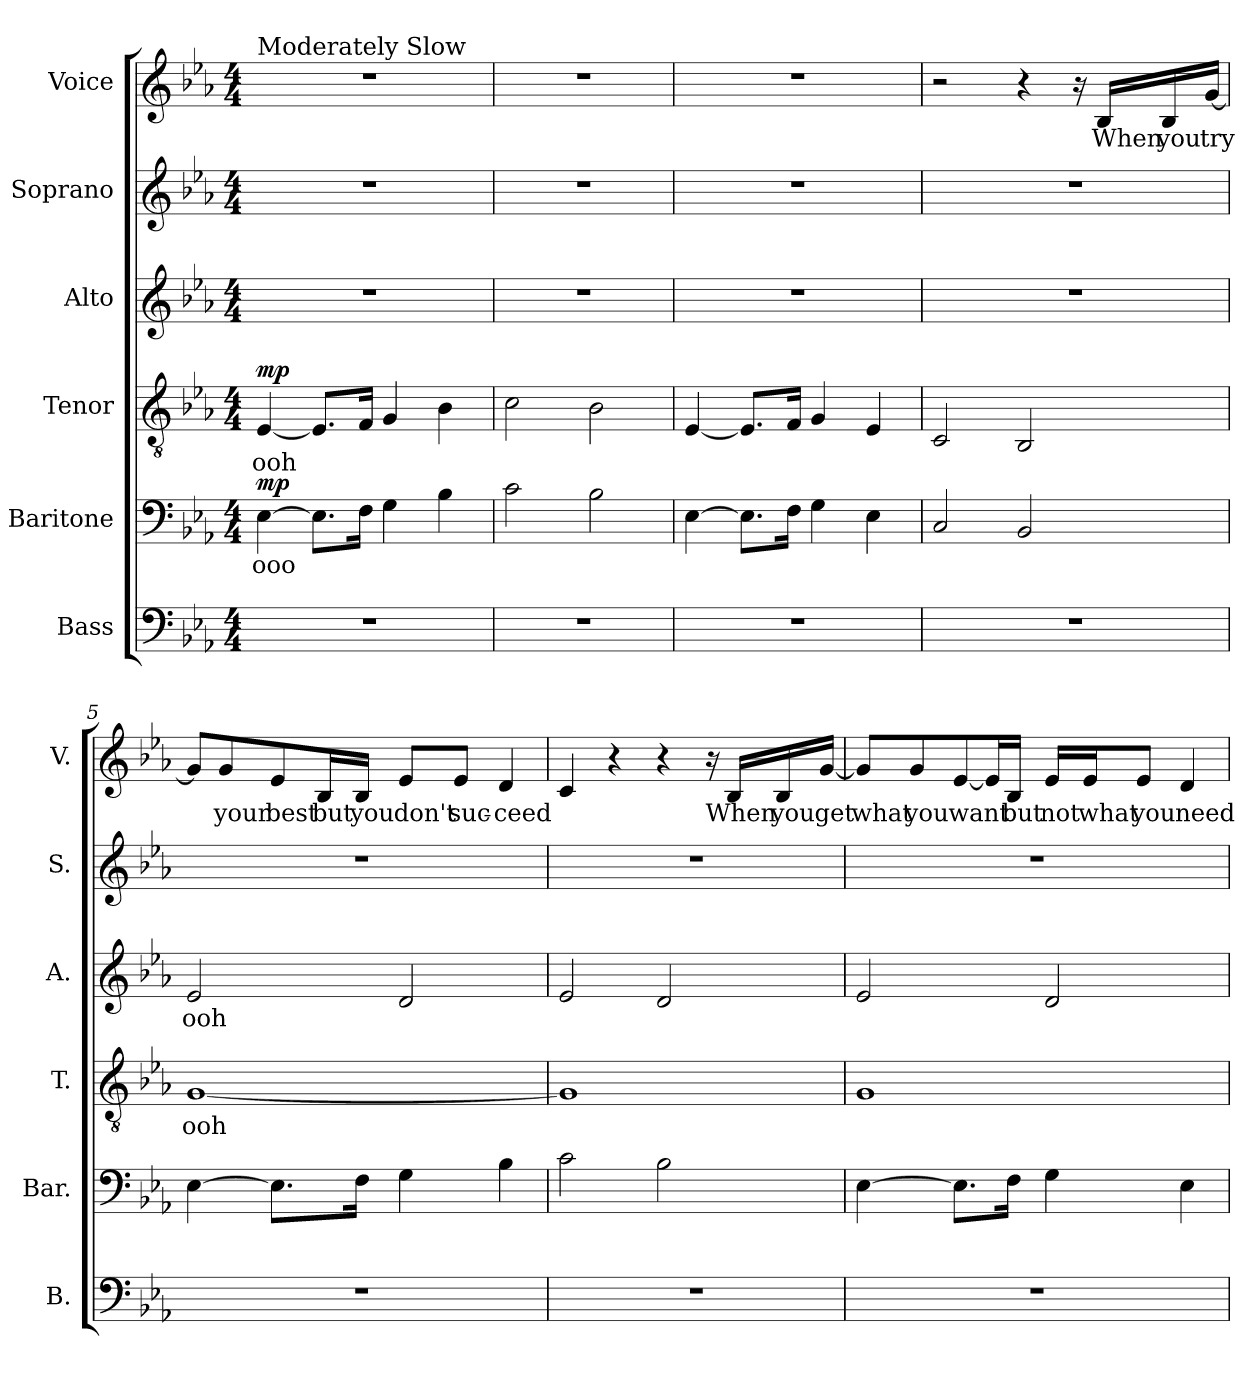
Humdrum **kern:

**kern	**kern	**text	**dynam	**kern	**text	**dynam	**kern	**text	**kern	**kern	**text
*part6	*part5	*part5	*part5	*part4	*part4	*part4	*part3	*part3	*part2	*part1	*part1
*staff6	*staff5	*staff5	*staff5	*staff4	*staff4	*staff4	*staff3	*staff3	*staff2	*staff1	*staff1
*I"Bass	*I"Baritone	*	*	*I"Tenor	*	*	*I"Alto	*	*I"Soprano	*I"Voice	*
*I'B.	*I'Bar.	*	*	*I'T.	*	*	*I'A.	*	*I'S.	*I'V.	*
*clefF4	*clefF4	*	*	*clefGv2	*	*	*clefG2	*	*clefG2	*clefG2	*
*k[b-e-a-]	*k[b-e-a-]	*	*	*k[b-e-a-]	*	*	*k[b-e-a-]	*	*k[b-e-a-]	*k[b-e-a-]	*
*E-:	*E-:	*	*	*E-:	*	*	*E-:	*	*E-:	*E-:	*
*M4/4	*M4/4	*	*	*M4/4	*	*	*M4/4	*	*M4/4	*M4/4	*
=1	=1	=1	=1	=1	=1	=1	=1	=1	=1	=1	=1
!	!	!	!	!	!	!	!	!	!	!LO:TX:a:t=Moderately Slow	!
!	!	!	!LO:DY:a	!	!	!LO:DY:a	!	!	!	!	!
1r	[4E-\	ooo	mp	[4E-/	ooh	mp	1r	.	1r	1r	.
.	8.E-\L]	.	.	8.E-/L]	.	.	.	.	.	.	.
.	16F\Jk	.	.	16F/Jk	.	.	.	.	.	.	.
.	4G\	.	.	4G/	.	.	.	.	.	.	.
.	4B-\	.	.	4B-\	.	.	.	.	.	.	.
=2	=2	=2	=2	=2	=2	=2	=2	=2	=2	=2	=2
1r	2c\	.	.	2c\	.	.	1r	.	1r	1r	.
.	2B-\	.	.	2B-\	.	.	.	.	.	.	.
=3	=3	=3	=3	=3	=3	=3	=3	=3	=3	=3	=3
1r	[4E-\	.	.	[4E-/	.	.	1r	.	1r	1r	.
.	8.E-\L]	.	.	8.E-/L]	.	.	.	.	.	.	.
.	16F\Jk	.	.	16F/Jk	.	.	.	.	.	.	.
.	4G\	.	.	4G/	.	.	.	.	.	.	.
.	4E-\	.	.	4E-/	.	.	.	.	.	.	.
=4	=4	=4	=4	=4	=4	=4	=4	=4	=4	=4	=4
1r	2C/	.	.	2C/	.	.	1r	.	1r	2r	.
.	2BB-/	.	.	2BB-/	.	.	.	.	.	4r	.
.	.	.	.	.	.	.	.	.	.	16r	.
.	.	.	.	.	.	.	.	.	.	16B-/LL	When
.	.	.	.	.	.	.	.	.	.	16B-/	you
.	.	.	.	.	.	.	.	.	.	[16g/JJ	try
=5	=5	=5	=5	=5	=5	=5	=5	=5	=5	=5	=5
1r	[4E-\	.	.	[1G	ooh	.	2e-/	ooh	1r	8g/L]	.
.	.	.	.	.	.	.	.	.	.	8g/	your
.	8.E-\L]	.	.	.	.	.	.	.	.	8e-/	best
.	.	.	.	.	.	.	.	.	.	16B-/L	but
.	16F\Jk	.	.	.	.	.	.	.	.	16B-/JJ	you
.	4G\	.	.	.	.	.	2d/	.	.	8e-/L	don't
.	.	.	.	.	.	.	.	.	.	8e-/J	suc-
.	4B-\	.	.	.	.	.	.	.	.	4d/	-ceed
!!LO:LB:g=z
=6	=6	=6	=6	=6	=6	=6	=6	=6	=6	=6	=6
1r	2c\	.	.	1G]	.	.	2e-/	.	1r	4c/	.
.	.	.	.	.	.	.	.	.	.	4r	.
.	2B-\	.	.	.	.	.	2d/	.	.	4r	.
.	.	.	.	.	.	.	.	.	.	16r	.
.	.	.	.	.	.	.	.	.	.	16B-/LL	When
.	.	.	.	.	.	.	.	.	.	16B-/	you
.	.	.	.	.	.	.	.	.	.	[16g/JJ	get
=7	=7	=7	=7	=7	=7	=7	=7	=7	=7	=7	=7
1r	[4E-\	.	.	1G	.	.	2e-/	.	1r	8g/L]	what
.	.	.	.	.	.	.	.	.	.	8g/	you
.	8.E-\L]	.	.	.	.	.	.	.	.	[8e-/	want
.	.	.	.	.	.	.	.	.	.	16e-/L]	.
.	16F\Jk	.	.	.	.	.	.	.	.	16B-/JJ	but
.	4G\	.	.	.	.	.	2d/	.	.	16e-/LL	not
.	.	.	.	.	.	.	.	.	.	16e-/J	what
.	.	.	.	.	.	.	.	.	.	8e-/J	you
.	4E-\	.	.	.	.	.	.	.	.	4d/	need
=	=	=	=	=	=	=	=	=	=	=	=
*-	*-	*-	*-	*-	*-	*-	*-	*-	*-	*-	*-
